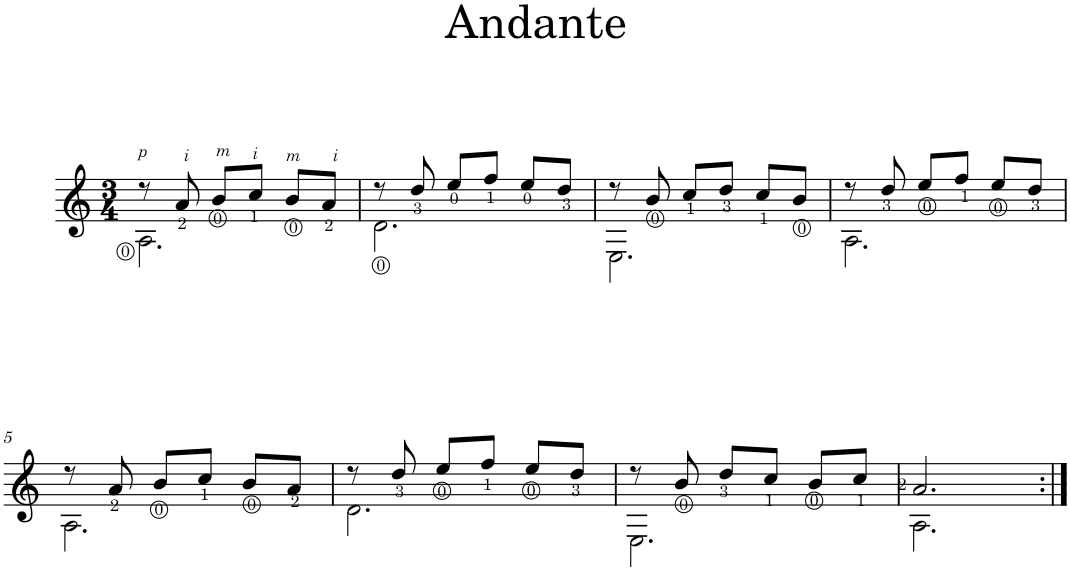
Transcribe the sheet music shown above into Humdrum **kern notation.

**kern
*part1
*staff1
*I"Classical Guitar
*I'Guit.
*clefG2
*k[]
*M3/4
=1
*^
8r	2.A\
8a/	.
8b/L	.
8cc/J	.
8b/L	.
8a/J	.
=2	=2
8r	2.d\
8dd/	.
8ee/L	.
8ff/J	.
8ee/L	.
8dd/J	.
=3	=3
8r	2.E\
8b/	.
8cc/L	.
8dd/J	.
8cc/L	.
8b/J	.
=4	=4
8r	2.A\
8dd/	.
8ee/L	.
8ff/J	.
8ee/L	.
8dd/J	.
!!LO:LB:g=z	!!
=5	=5
8r	2.A\
8a</	.
8b/L	.
8cc/J	.
8b/L	.
8a/J	.
=6	=6
8r	2.d\
8dd/	.
8ee/L	.
8ff/J	.
8ee/L	.
8dd/J	.
=7	=7
8r	2.E\
8b/	.
8dd/L	.
8cc/J	.
8b/L	.
8cc/J	.
=8	=8
2.a/	2.A\
*v	*v
=:|!
*-
